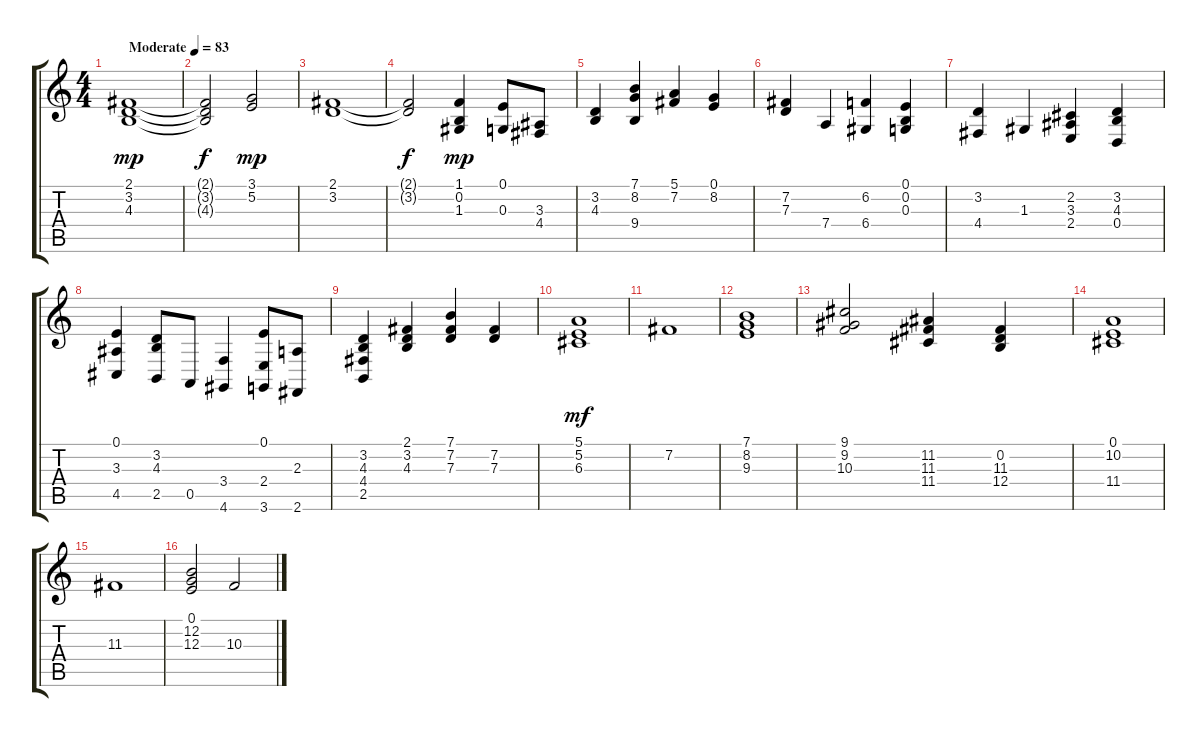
\track "" {instrument tremolostrings}
\staff {score tabs}
\tuning (E4 B3 G3 D3 A2 E2) {hide}
\ts (4 4)
\tempo (83 "Moderate")
\clef g2
\ks c
(2.1 3.2 4.3).1{dy mp instrument tremolostrings} |
(2.1{t} 3.2{t} 4.3{t}).2{dy f} (3.1 5.2).2{dy mp volume 11} |
(2.1 3.2).1 |
(2.1{t} 3.2{t}).2{dy f} (1.1 0.2 1.3).4{dy mp} (0.1 0.3).8 (3.3 4.4).8 |
(3.2 4.3).4 (7.1 8.2 9.4).4 (5.1 7.2).4 (0.1 8.2).4 |
(7.2 7.3).4 7.4.4 (6.2 6.4).4 (0.1 0.2 0.3).4 |
(3.2 4.4).4 1.3.4 (2.2 3.3 2.4).4 (3.2 4.3 0.4).4 |
(0.1 3.3 4.5).4 (3.2 4.3 2.5).8 0.5.8 (3.4 4.6).4 (0.1 2.4 3.6).8 (2.3 2.6).8 |
(3.2 4.3 4.4 2.5).4 (2.1 3.2 4.3).4 (7.1 7.2 7.3).4 (7.2 7.3).4 |
(5.1 5.2 6.3).1{dy mf volume 11} |
7.2.1{volume 14} |
(7.1 8.2 9.3).1{volume 11} |
(9.1 9.2 10.3).2{volume 14} (11.2 11.3 11.4).4{volume 12} (0.2 11.3 12.4).4{volume 12} |
(0.1 10.2 11.4).1{volume 11} |
11.3.1{volume 14} |
(0.1 12.2 12.3).2{volume 12} 10.3.2
